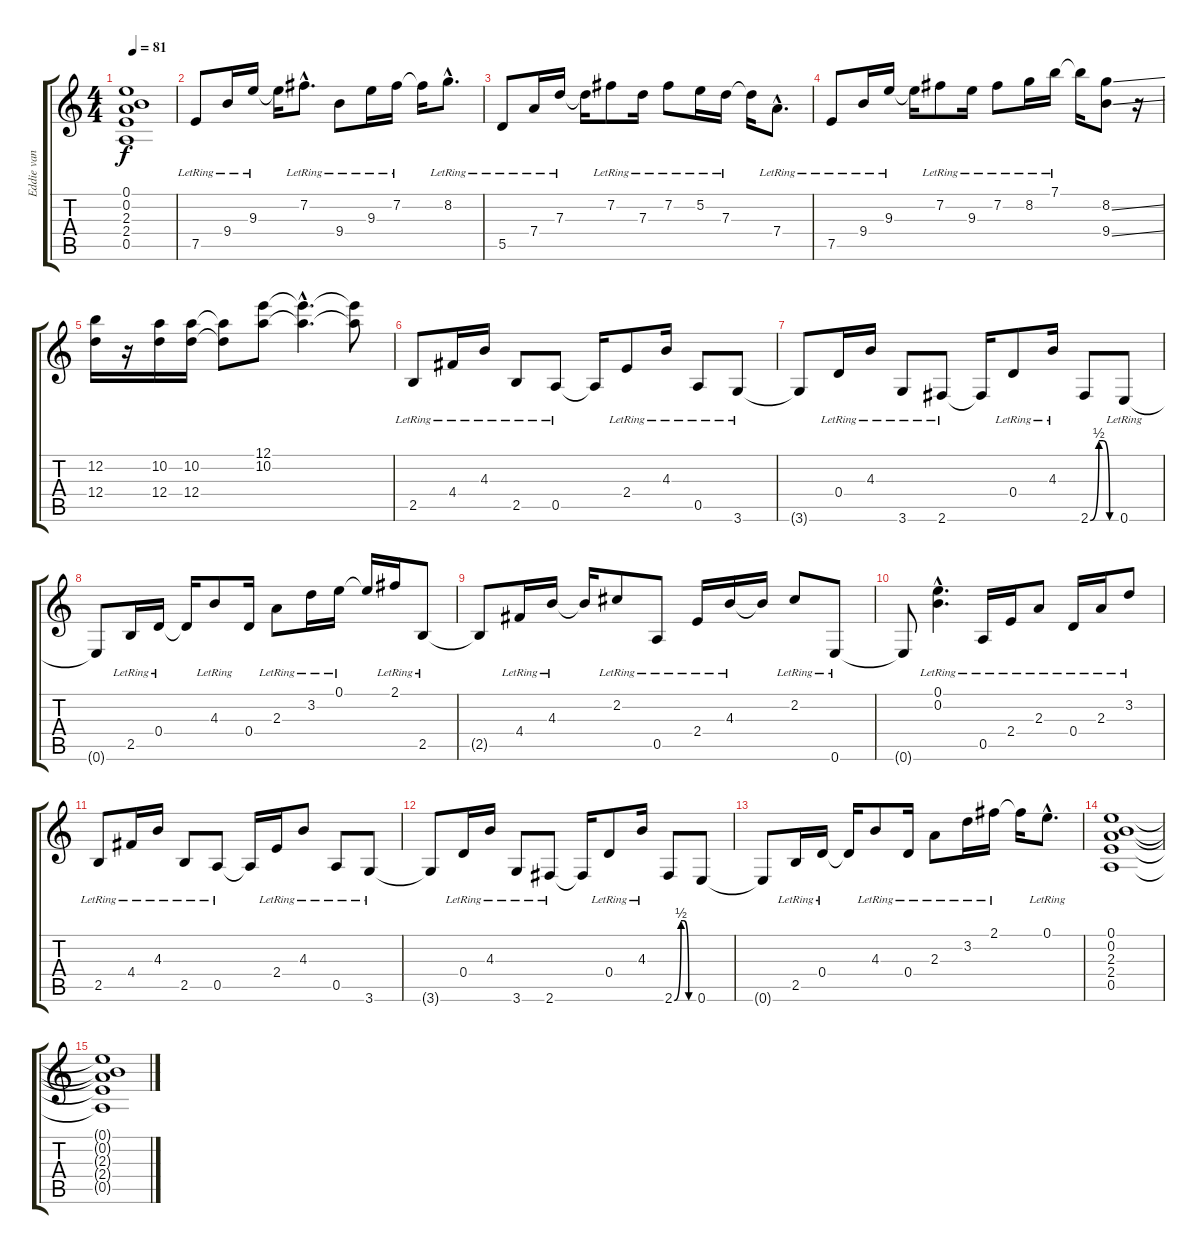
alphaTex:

\track ("Eddie van Halen (Standard Tuning)" "Eddie van ") {instrument acousticguitarsteel}
\staff {score tabs}
\tuning (E4 B3 G3 D3 A2 E2) {hide}
\ts (4 4)
\tempo 81
\clef g2
\ks c
(0.1 0.2 2.3 2.4 0.5).1{dy f} |
7.5{lr}.8 9.4{lr}.16 9.3{lr}.16 9.3{t}.16 7.2{hac lr}.8{d} 9.4{lr}.8 9.3{lr}.16 7.2{lr}.16 7.2{t}.16 8.2{hac lr}.8{d} |
5.5{lr}.8 7.4{lr}.16 7.3{lr}.16 7.3{t}.16 7.2{lr}.8 7.3{lr}.16 7.2{lr}.8 5.2{lr}.16 7.3{lr}.16 7.3{t}.16 7.4{hac lr}.8{d} |
7.5{lr}.8 9.4{lr}.16 9.3{lr}.16 9.3{t}.16 7.2{lr}.8 9.3{lr}.16 7.2{lr}.8 8.2{lr}.16 7.1{lr}.16 7.1{t}.16 (8.2{ss} 9.4{ss}).8 r.16 |
(12.2 12.4).16 r.16 (10.2 12.4).16 (10.2 12.4).16 (10.2{t} 12.4{t}).8 (12.1 10.2).8 (12.1{hac t} 10.2{hac t}).4{d} (12.1{t} 10.2{t}).8 |
2.5{lr}.8 4.4{lr}.16 4.3{lr}.16 2.5{lr}.8 0.5{lr}.8 0.5{t}.16 2.4{lr}.8 4.3{lr}.16 0.5{lr}.8 3.6{lr}.8 |
3.6{t}.8 0.4{lr}.16 4.3{lr}.16 3.6{lr}.8 2.6{lr}.8 2.6{t}.16 0.4{lr}.8 4.3{lr}.16 2.6{be (custom 0 0 20 2 30 2 45 0 60 0)}.8 0.6{lr}.8 |
0.6{t}.8 2.5{lr}.16 0.4{lr}.16 0.4{t}.16 4.3{lr}.8 0.4.16 2.3{lr}.8 3.2{lr}.16 0.1{lr}.16 0.1{t}.16 2.1{lr}.16 2.5{lr}.8 |
2.5{t}.8 4.4{lr}.16 4.3{lr}.16 4.3{t}.16 2.2{lr}.8 0.5{lr}.8 2.4{lr}.16 4.3{lr}.16 4.3{t}.16 2.2{lr}.8 0.6{lr}.8 |
0.6{t}.8 (0.1{hac lr} 0.2{hac lr}).4{d} 0.5{lr}.16 2.4{lr}.16 2.3{lr}.8 0.4{lr}.16 2.3{lr}.16 3.2{lr}.8 |
2.5{lr}.8 4.4{lr}.16 4.3{lr}.16 2.5{lr}.8 0.5{lr}.8 0.5{t}.16 2.4{lr}.16 4.3{lr}.8 0.5{lr}.8 3.6{lr}.8 |
3.6{t}.8 0.4{lr}.16 4.3{lr}.16 3.6{lr}.8 2.6{lr}.8 2.6{t}.16 0.4{lr}.8 4.3{lr}.16 2.6{be (custom 0 0 21 2 30 2 45 0 60 0)}.8 0.6.8 |
0.6{t}.8 2.5{lr}.16 0.4{lr}.16 0.4{t}.16 4.3{lr}.8 0.4{lr}.16 2.3{lr}.8 3.2{lr}.16 2.1{lr}.16 2.1{t}.16 0.1{hac lr}.8{d} |
(0.1 0.2 2.3 2.4 0.5).1 |
(0.1{t} 0.2{t} 2.3{t} 2.4{t} 0.5{t}).1
